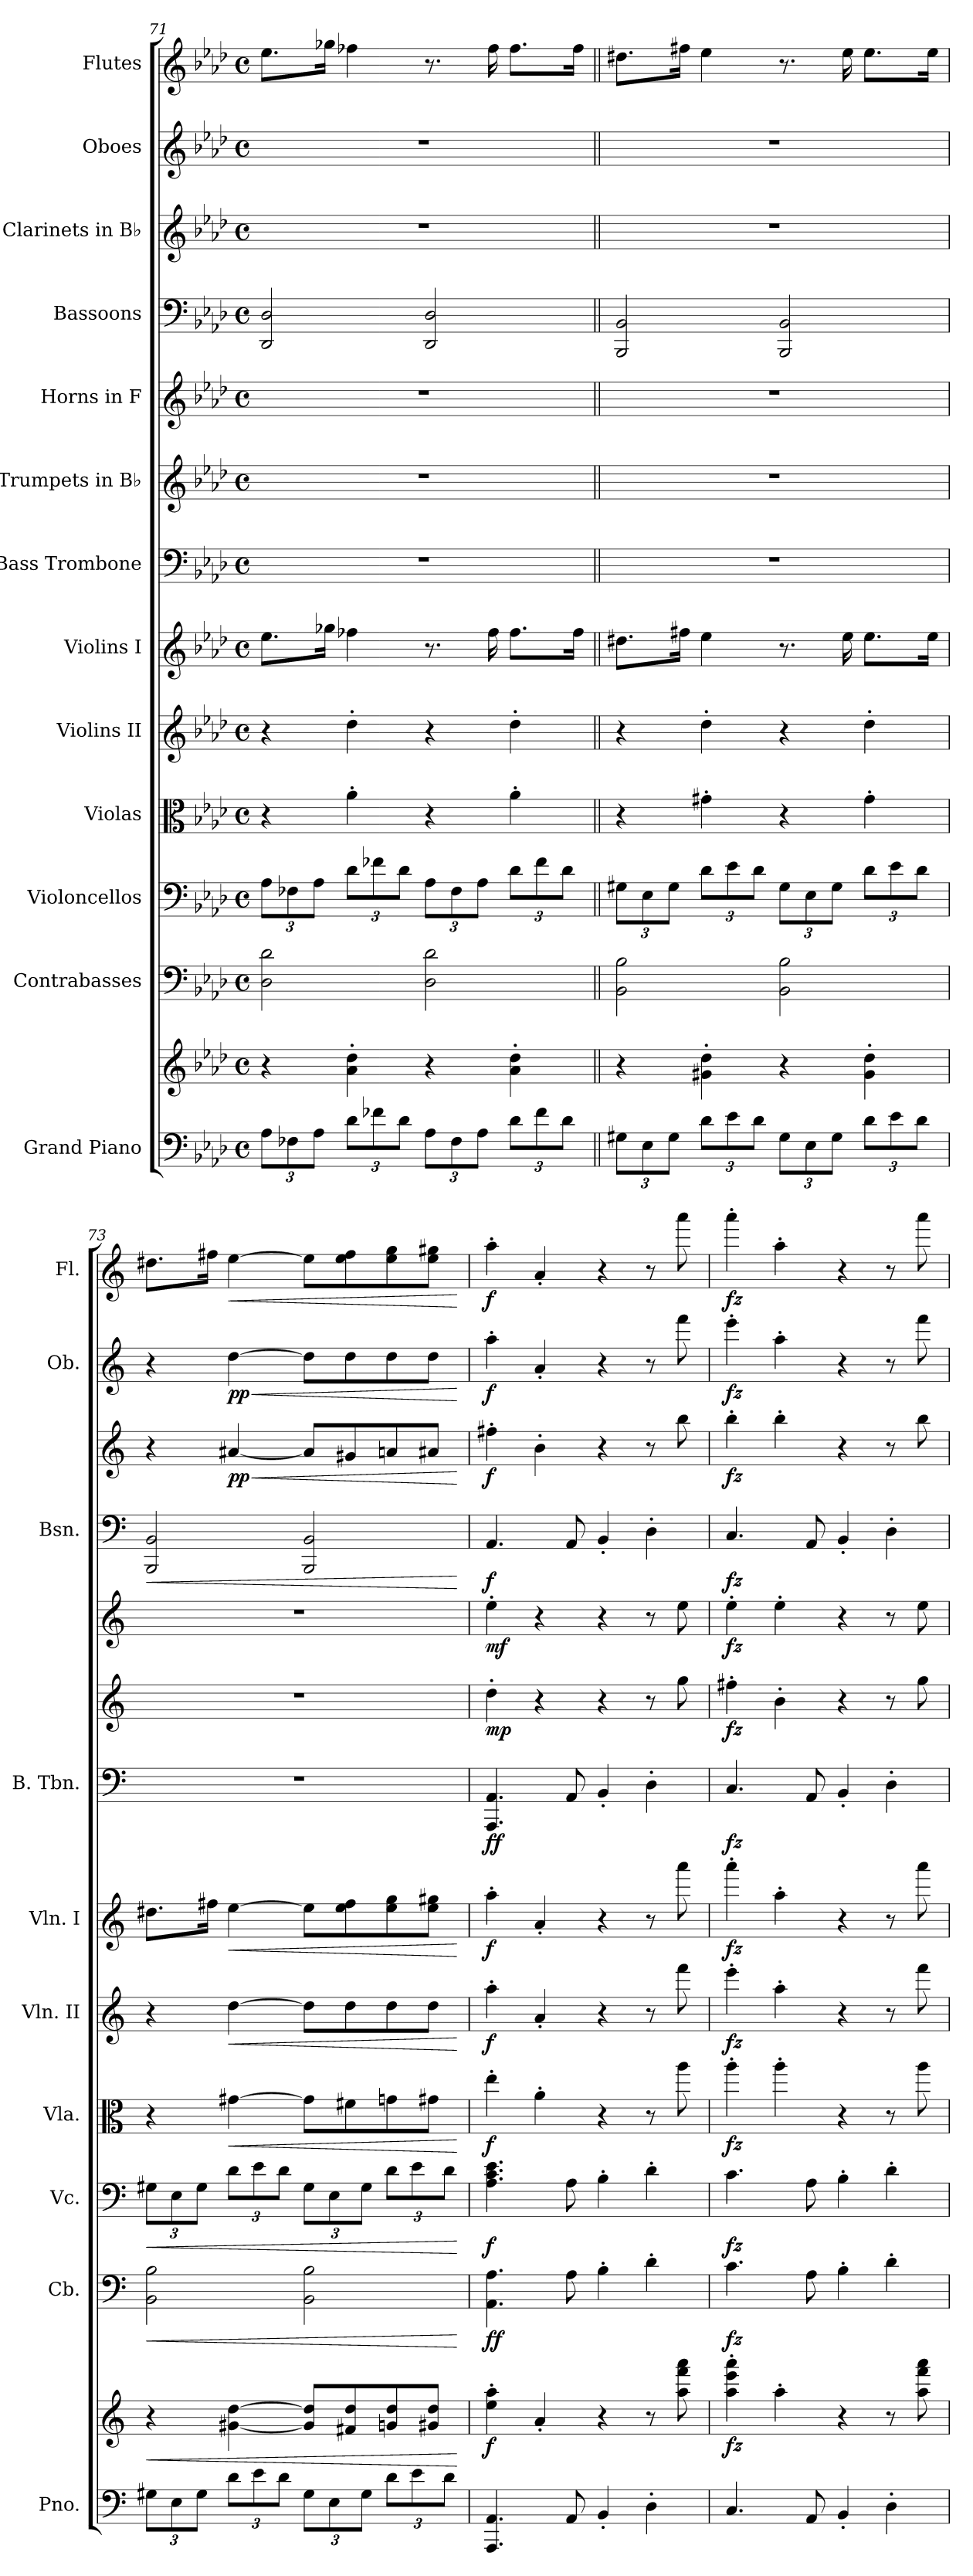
**kern	**kern	**dynam	**kern	**dynam	**kern	**dynam	**kern	**dynam	**kern	**dynam	**kern	**dynam	**kern	**dynam	**kern	**dynam	**kern	**dynam	**kern	**dynam	**kern	**dynam	**kern	**dynam	**kern	**dynam
*part13	*part13	*part13	*part12	*part12	*part11	*part11	*part10	*part10	*part9	*part9	*part8	*part8	*part7	*part7	*part6	*part6	*part5	*part5	*part4	*part4	*part3	*part3	*part2	*part2	*part1	*part1
*staff14	*staff13	*staff13/14	*staff12	*staff12	*staff11	*staff11	*staff10	*staff10	*staff9	*staff9	*staff8	*staff8	*staff7	*staff7	*staff6	*staff6	*staff5	*staff5	*staff4	*staff4	*staff3	*staff3	*staff2	*staff2	*staff1	*staff1
*I"Grand Piano	*	*	*I"Contrabasses	*	*I"Violoncellos	*	*I"Violas	*	*I"Violins II	*	*I"Violins I	*	*I"Bass Trombone	*	*I"Trumpets in B♭	*	*I"Horns in F	*	*I"Bassoons	*	*I"Clarinets in B♭	*	*I"Oboes	*	*I"Flutes	*
*I'Pno.	*	*	*I'Cb.	*	*I'Vc.	*	*I'Vla.	*	*I'Vln. II	*	*I'Vln. I	*	*I'B. Tbn.	*	*	*	*	*	*I'Bsn.	*	*	*	*I'Ob.	*	*I'Fl.	*
*clefF4	*clefG2	*	*clefF4	*	*clefF4	*	*clefC3	*	*clefG2	*	*clefG2	*	*clefF4	*	*clefG2	*	*clefG2	*	*clefF4	*	*clefG2	*	*clefG2	*	*clefG2	*
*	*	*	*ITrd7c12	*	*	*	*	*	*	*	*	*	*	*	*ITrd1c2	*	*ITrd4c7	*	*	*	*ITrd1c2	*	*	*	*	*
*k[b-e-a-d-]	*k[b-e-a-d-]	*	*k[b-e-a-d-]	*	*k[b-e-a-d-]	*	*k[b-e-a-d-]	*	*k[b-e-a-d-]	*	*k[b-e-a-d-]	*	*k[b-e-a-d-]	*	*k[b-e-a-d-g-c-]	*	*k[b-e-a-d-g-]	*	*k[b-e-a-d-]	*	*k[b-e-a-d-g-c-]	*	*k[b-e-a-d-]	*	*k[b-e-a-d-]	*
*M4/4	*M4/4	*	*M4/4	*	*M4/4	*	*M4/4	*	*M4/4	*	*M4/4	*	*M4/4	*	*M4/4	*	*M4/4	*	*M4/4	*	*M4/4	*	*M4/4	*	*M4/4	*
*met(c)	*met(c)	*	*met(c)	*	*met(c)	*	*met(c)	*	*met(c)	*	*met(c)	*	*met(c)	*	*met(c)	*	*met(c)	*	*met(c)	*	*met(c)	*	*met(c)	*	*met(c)	*
*Xbrackettup	*	*	*	*	*Xbrackettup	*	*	*	*	*	*	*	*	*	*	*	*	*	*	*	*	*	*	*	*	*
=71	=71	=71	=71	=71	=71	=71	=71	=71	=71	=71	=71	=71	=71	=71	=71	=71	=71	=71	=71	=71	=71	=71	=71	=71	=71	=71
12A-\L	4r	.	2DD-\ 2D-\	.	12A-\L	.	4r	.	4r	.	8.ee-\L	.	1r	.	1r	.	1r	.	2DD-/ 2D-/	.	1r	.	1r	.	8.ee-\L	.
12F-X\	.	.	.	.	12F-X\	.	.	.	.	.	.	.	.	.	.	.	.	.	.	.	.	.	.	.	.	.
12A-\J	.	.	.	.	12A-\J	.	.	.	.	.	.	.	.	.	.	.	.	.	.	.	.	.	.	.	.	.
.	.	.	.	.	.	.	.	.	.	.	16gg-X\Jk	.	.	.	.	.	.	.	.	.	.	.	.	.	16gg-X\Jk	.
12d-\L	4a-\' 4dd-\'	.	.	.	12d-\L	.	4a-'\	.	4dd-'\	.	4ff-X\	.	.	.	.	.	.	.	.	.	.	.	.	.	4ff-X\	.
12f-X\	.	.	.	.	12f-X\	.	.	.	.	.	.	.	.	.	.	.	.	.	.	.	.	.	.	.	.	.
12d-\J	.	.	.	.	12d-\J	.	.	.	.	.	.	.	.	.	.	.	.	.	.	.	.	.	.	.	.	.
12A-\L	4r	.	2DD-\ 2D-\	.	12A-\L	.	4r	.	4r	.	8.r	.	.	.	.	.	.	.	2DD-/ 2D-/	.	.	.	.	.	8.r	.
12F-\	.	.	.	.	12F-\	.	.	.	.	.	.	.	.	.	.	.	.	.	.	.	.	.	.	.	.	.
12A-\J	.	.	.	.	12A-\J	.	.	.	.	.	.	.	.	.	.	.	.	.	.	.	.	.	.	.	.	.
.	.	.	.	.	.	.	.	.	.	.	16ff-\	.	.	.	.	.	.	.	.	.	.	.	.	.	16ff-\	.
12d-\L	4a-\' 4dd-\'	.	.	.	12d-\L	.	4a-'\	.	4dd-'\	.	8.ff-\L	.	.	.	.	.	.	.	.	.	.	.	.	.	8.ff-\L	.
12f-\	.	.	.	.	12f-\	.	.	.	.	.	.	.	.	.	.	.	.	.	.	.	.	.	.	.	.	.
12d-\J	.	.	.	.	12d-\J	.	.	.	.	.	.	.	.	.	.	.	.	.	.	.	.	.	.	.	.	.
.	.	.	.	.	.	.	.	.	.	.	16ff-\Jk	.	.	.	.	.	.	.	.	.	.	.	.	.	16ff-\Jk	.
!!LO:PB:g=z
=72||	=72||	=72||	=72||	=72||	=72||	=72||	=72||	=72||	=72||	=72||	=72||	=72||	=72||	=72||	=72||	=72||	=72||	=72||	=72||	=72||	=72||	=72||	=72||	=72||	=72||	=72||
*k[]	*k[]	*	*k[]	*	*k[]	*	*k[]	*	*k[]	*	*k[]	*	*k[]	*	*k[b-e-]	*	*k[b-]	*	*k[]	*	*k[b-e-]	*	*k[]	*	*k[]	*
12G#X\L	4r	.	2BBB\ 2BB\	.	12G#X\L	.	4r	.	4r	.	8.dd#X\L	.	1r	.	1r	.	1r	.	2BBB/ 2BB/	.	1r	.	1r	.	8.dd#X\L	.
12E\	.	.	.	.	12E\	.	.	.	.	.	.	.	.	.	.	.	.	.	.	.	.	.	.	.	.	.
12G#\J	.	.	.	.	12G#\J	.	.	.	.	.	.	.	.	.	.	.	.	.	.	.	.	.	.	.	.	.
.	.	.	.	.	.	.	.	.	.	.	16ff#X\Jk	.	.	.	.	.	.	.	.	.	.	.	.	.	16ff#X\Jk	.
12d\L	4g#X\' 4dd\'	.	.	.	12d\L	.	4g#X'\	.	4dd'\	.	4ee\	.	.	.	.	.	.	.	.	.	.	.	.	.	4ee\	.
12e\	.	.	.	.	12e\	.	.	.	.	.	.	.	.	.	.	.	.	.	.	.	.	.	.	.	.	.
12d\J	.	.	.	.	12d\J	.	.	.	.	.	.	.	.	.	.	.	.	.	.	.	.	.	.	.	.	.
12G#\L	4r	.	2BBB\ 2BB\	.	12G#\L	.	4r	.	4r	.	8.r	.	.	.	.	.	.	.	2BBB/ 2BB/	.	.	.	.	.	8.r	.
12E\	.	.	.	.	12E\	.	.	.	.	.	.	.	.	.	.	.	.	.	.	.	.	.	.	.	.	.
12G#\J	.	.	.	.	12G#\J	.	.	.	.	.	.	.	.	.	.	.	.	.	.	.	.	.	.	.	.	.
.	.	.	.	.	.	.	.	.	.	.	16ee\	.	.	.	.	.	.	.	.	.	.	.	.	.	16ee\	.
12d\L	4g#\' 4dd\'	.	.	.	12d\L	.	4g#'\	.	4dd'\	.	8.ee\L	.	.	.	.	.	.	.	.	.	.	.	.	.	8.ee\L	.
12e\	.	.	.	.	12e\	.	.	.	.	.	.	.	.	.	.	.	.	.	.	.	.	.	.	.	.	.
12d\J	.	.	.	.	12d\J	.	.	.	.	.	.	.	.	.	.	.	.	.	.	.	.	.	.	.	.	.
.	.	.	.	.	.	.	.	.	.	.	16ee\Jk	.	.	.	.	.	.	.	.	.	.	.	.	.	16ee\Jk	.
=73	=73	=73	=73	=73	=73	=73	=73	=73	=73	=73	=73	=73	=73	=73	=73	=73	=73	=73	=73	=73	=73	=73	=73	=73	=73	=73
!	!	!LO:HP:b	!	!LO:HP:b	!	!LO:HP:b	!	!	!	!	!	!	!	!	!	!	!	!	!	!LO:HP:b	!	!	!	!	!	!
12G#X\L	4r	<	2BBB\ 2BB\	<	12G#X\L	<	4r	.	4r	.	8.dd#X\L	.	1r	.	1r	.	1r	.	2BBB/ 2BB/	<	4r	.	4r	.	8.dd#X\L	.
12E\	.	.	.	.	12E\	.	.	.	.	.	.	.	.	.	.	.	.	.	.	.	.	.	.	.	.	.
12G#\J	.	.	.	.	12G#\J	.	.	.	.	.	.	.	.	.	.	.	.	.	.	.	.	.	.	.	.	.
.	.	.	.	.	.	.	.	.	.	.	16ff#X\Jk	.	.	.	.	.	.	.	.	.	.	.	.	.	16ff#X\Jk	.
!	!	!	!	!	!	!	!	!LO:HP:b	!	!LO:HP:b	!	!LO:HP:b	!	!	!	!	!	!	!	!	!	!LO:HP:b	!	!LO:HP:b	!	!LO:HP:b
!	!	!	!	!	!	!	!	!	!	!	!	!	!	!	!	!	!	!	!	!	!	!LO:DY:n=1:b	!	!LO:DY:n=1:b	!	!
12d\L	[4g#X\ [4dd\	.	.	.	12d\L	.	[4g#X\	<	[4dd\	<	[4ee\	<	.	.	.	.	.	.	.	.	[4g#X/	< pp	[4dd\	< pp	[4ee\	<
12e\	.	.	.	.	12e\	.	.	.	.	.	.	.	.	.	.	.	.	.	.	.	.	.	.	.	.	.
12d\J	.	.	.	.	12d\J	.	.	.	.	.	.	.	.	.	.	.	.	.	.	.	.	.	.	.	.	.
12G#\L	8g#/] 8dd/]L	.	2BBB\ 2BB\	.	12G#\L	.	8g#\L]	.	8dd\L]	.	8ee\L]	.	.	.	.	.	.	.	2BBB/ 2BB/	.	8g#/L]	.	8dd\L]	.	8ee\L]	.
12E\	.	.	.	.	12E\	.	.	.	.	.	.	.	.	.	.	.	.	.	.	.	.	.	.	.	.	.
.	8f#X/ 8dd/	.	.	.	.	.	8f#X\	.	8dd\	.	8ee\ 8ff#\	.	.	.	.	.	.	.	.	.	8f#X/	.	8dd\	.	8ee\ 8ff#\	.
12G#\J	.	.	.	.	12G#\J	.	.	.	.	.	.	.	.	.	.	.	.	.	.	.	.	.	.	.	.	.
12d\L	8gn/ 8dd/	.	.	.	12d\L	.	8gn\	.	8dd\	.	8ee\ 8gg\	.	.	.	.	.	.	.	.	.	8gn/	.	8dd\	.	8ee\ 8gg\	.
12e\	.	.	.	.	12e\	.	.	.	.	.	.	.	.	.	.	.	.	.	.	.	.	.	.	.	.	.
.	8g#X/ 8dd/J	.	.	.	.	.	8g#X\J	.	8dd\J	.	8ee\ 8gg#X\J	.	.	.	.	.	.	.	.	.	8g#X/J	.	8dd\J	.	8ee\ 8gg#X\J	.
12d\J	.	.	.	.	12d\J	.	.	.	.	.	.	.	.	.	.	.	.	.	.	.	.	.	.	.	.	.
.	.	[	.	[	.	[	.	[	.	[	.	[	.	.	.	.	.	.	.	[	.	[	.	[	.	[
=74	=74	=74	=74	=74	=74	=74	=74	=74	=74	=74	=74	=74	=74	=74	=74	=74	=74	=74	=74	=74	=74	=74	=74	=74	=74	=74
!	!	!LO:DY:b	!	!LO:DY:b	!	!	!	!	!	!	!	!	!	!	!	!	!	!	!	!	!	!	!	!	!	!
!	!	!	!	!LO:DY:n=1:b	!	!LO:DY:b	!	!LO:DY:b	!	!LO:DY:b	!	!LO:DY:b	!	!LO:DY:b	!	!	!	!	!	!	!	!	!	!	!	!
!	!	!	!	!	!	!	!	!	!	!	!	!	!	!LO:DY:n=1:b	!	!LO:DY:b	!	!LO:DY:b	!	!LO:DY:b	!	!LO:DY:b	!	!LO:DY:b	!	!LO:DY:b
4.AAA/ 4.AA/	4ee\' 4aa\'	f	4.AAA\ 4.AA\	f f	4.A\ 4.c\ 4.e\	f	4ee'\	f	4aa'\	f	4aa'\	f	4.AAA/ 4.AA/	f f	4cc'\	mp	4a'\	mf	4.AA/	f	4een'\	f	4aa'\	f	4aa'\	f
.	4a'/	.	.	.	.	.	4a'\	.	4a'/	.	4a'/	.	.	.	4r	.	4r	.	.	.	4a'\	.	4a'/	.	4a'/	.
8AA/	.	.	8AA\	.	8A\	.	.	.	.	.	.	.	8AA/	.	.	.	.	.	8AA/	.	.	.	.	.	.	.
4BB'/	4r	.	4BB'\	.	4B'\	.	4r	.	4r	.	4r	.	4BB'/	.	4r	.	4r	.	4BB'/	.	4r	.	4r	.	4r	.
4D'\	8r	.	4D'\	.	4d'\	.	8r	.	8r	.	8r	.	4D'\	.	8r	.	8r	.	4D'\	.	8r	.	8r	.	8r	.
.	8aa\ 8fff\ 8aaa\	.	.	.	.	.	8aa\	.	8fff\	.	8aaa\	.	.	.	8ff\	.	8a\	.	.	.	8aa\	.	8fff\	.	8aaa\	.
=75	=75	=75	=75	=75	=75	=75	=75	=75	=75	=75	=75	=75	=75	=75	=75	=75	=75	=75	=75	=75	=75	=75	=75	=75	=75	=75
!	!	!LO:DY:b	!	!LO:DY:b	!	!LO:DY:b	!	!LO:DY:b	!	!LO:DY:b	!	!LO:DY:b	!	!LO:DY:b	!	!LO:DY:b	!	!LO:DY:b	!	!LO:DY:b	!	!LO:DY:b	!	!LO:DY:b	!	!LO:DY:b
4.C/	4aa\' 4eee\' 4aaa\'	fz	4.C\	fz	4.c\	fz	4aa'\	fz	4eee'\	fz	4aaa'\	fz	4.C/	fz	4een'\	fz	4a'\	fz	4.C/	fz	4aa'\	fz	4eee'\	fz	4aaa'\	fz
.	4aa'\	.	.	.	.	.	4aa'\	.	4aa'\	.	4aa'\	.	.	.	4a'\	.	4a'\	.	.	.	4aa'\	.	4aa'\	.	4aa'\	.
8AA/	.	.	8AA\	.	8A\	.	.	.	.	.	.	.	8AA/	.	.	.	.	.	8AA/	.	.	.	.	.	.	.
4BB'/	4r	.	4BB'\	.	4B'\	.	4r	.	4r	.	4r	.	4BB'/	.	4r	.	4r	.	4BB'/	.	4r	.	4r	.	4r	.
4D'\	8r	.	4D'\	.	4d'\	.	8r	.	8r	.	8r	.	4D'\	.	8r	.	8r	.	4D'\	.	8r	.	8r	.	8r	.
.	8aa\ 8fff\ 8aaa\	.	.	.	.	.	8aa\	.	8fff\	.	8aaa\	.	.	.	8ff\	.	8a\	.	.	.	8aa\	.	8fff\	.	8aaa\	.
=	=	=	=	=	=	=	=	=	=	=	=	=	=	=	=	=	=	=	=	=	=	=	=	=	=	=
*-	*-	*-	*-	*-	*-	*-	*-	*-	*-	*-	*-	*-	*-	*-	*-	*-	*-	*-	*-	*-	*-	*-	*-	*-	*-	*-
